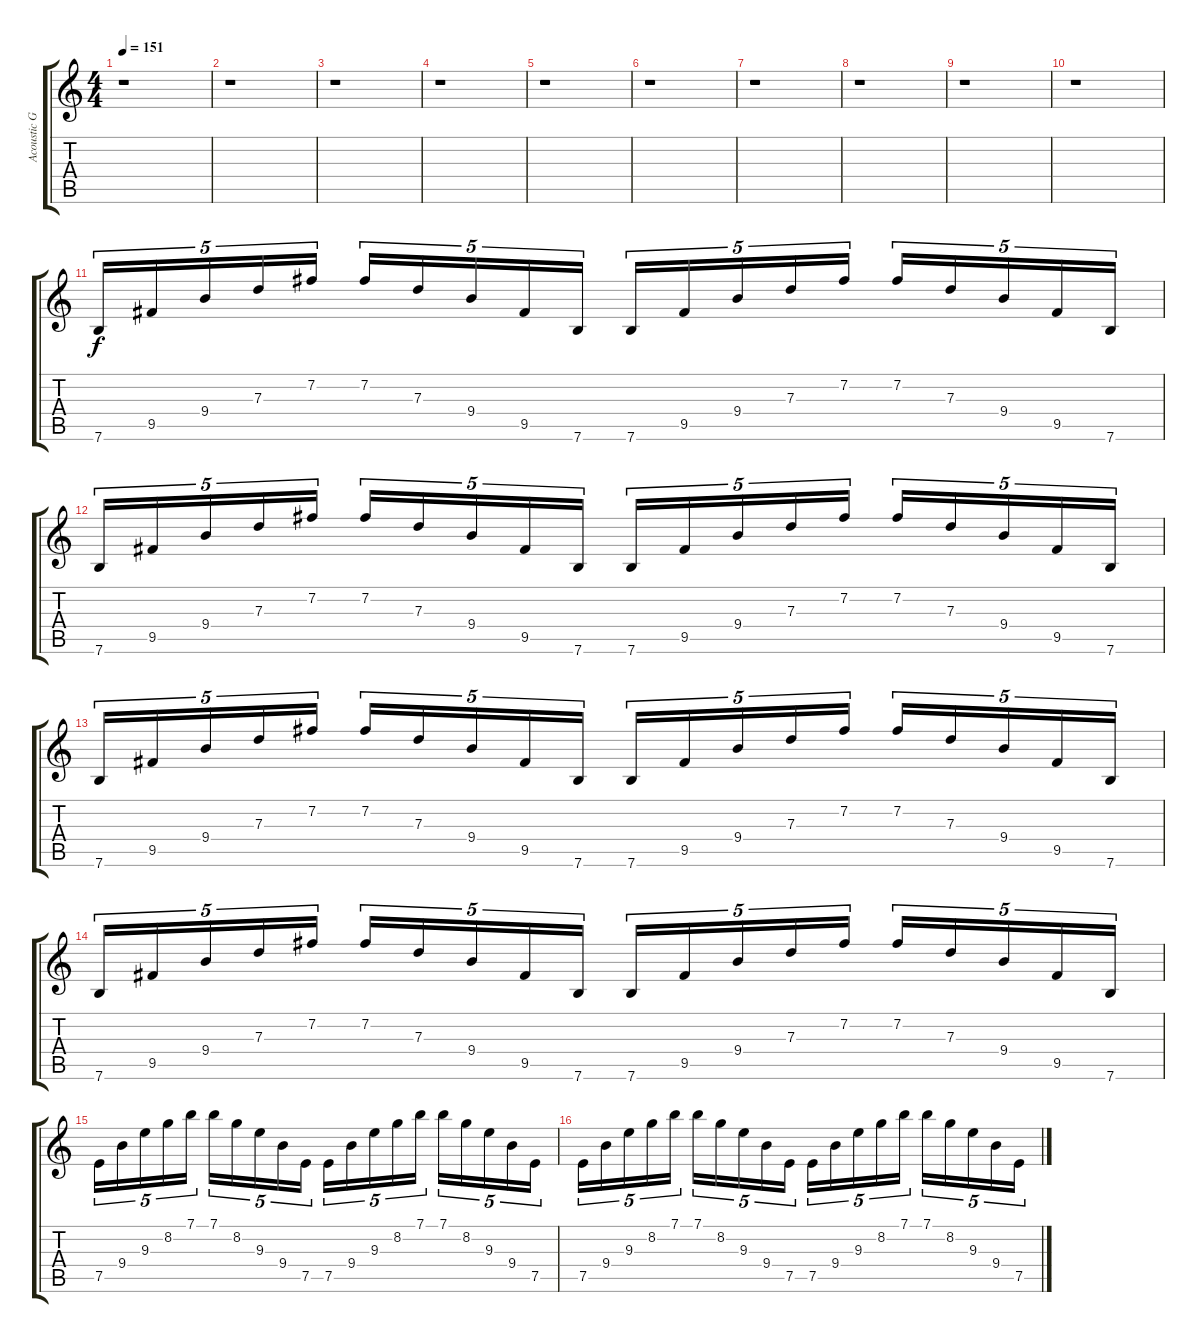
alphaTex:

\track ("Acoustic Guitar" "Acoustic G") {instrument acousticguitarnylon}
\staff {score tabs}
\tuning (E4 B3 G3 D3 A2 E2) {hide}
\ts (4 4)
\tempo 151
\clef g2
\ks c
r.1{dy f} |
r.1 |
r.1 |
r.1 |
r.1 |
r.1 |
r.1 |
r.1 |
r.1 |
r.1 |
7.6.16{tu (5 4)} 9.5.16{tu (5 4)} 9.4.16{tu (5 4)} 7.3.16{tu (5 4)} 7.2.16{tu (5 4)} 7.2.16{tu (5 4)} 7.3.16{tu (5 4)} 9.4.16{tu (5 4)} 9.5.16{tu (5 4)} 7.6.16{tu (5 4)} 7.6.16{tu (5 4)} 9.5.16{tu (5 4)} 9.4.16{tu (5 4)} 7.3.16{tu (5 4)} 7.2.16{tu (5 4)} 7.2.16{tu (5 4)} 7.3.16{tu (5 4)} 9.4.16{tu (5 4)} 9.5.16{tu (5 4)} 7.6.16{tu (5 4)} |
7.6.16{tu (5 4)} 9.5.16{tu (5 4)} 9.4.16{tu (5 4)} 7.3.16{tu (5 4)} 7.2.16{tu (5 4)} 7.2.16{tu (5 4)} 7.3.16{tu (5 4)} 9.4.16{tu (5 4)} 9.5.16{tu (5 4)} 7.6.16{tu (5 4)} 7.6.16{tu (5 4)} 9.5.16{tu (5 4)} 9.4.16{tu (5 4)} 7.3.16{tu (5 4)} 7.2.16{tu (5 4)} 7.2.16{tu (5 4)} 7.3.16{tu (5 4)} 9.4.16{tu (5 4)} 9.5.16{tu (5 4)} 7.6.16{tu (5 4)} |
7.6.16{tu (5 4)} 9.5.16{tu (5 4)} 9.4.16{tu (5 4)} 7.3.16{tu (5 4)} 7.2.16{tu (5 4)} 7.2.16{tu (5 4)} 7.3.16{tu (5 4)} 9.4.16{tu (5 4)} 9.5.16{tu (5 4)} 7.6.16{tu (5 4)} 7.6.16{tu (5 4)} 9.5.16{tu (5 4)} 9.4.16{tu (5 4)} 7.3.16{tu (5 4)} 7.2.16{tu (5 4)} 7.2.16{tu (5 4)} 7.3.16{tu (5 4)} 9.4.16{tu (5 4)} 9.5.16{tu (5 4)} 7.6.16{tu (5 4)} |
7.6.16{tu (5 4)} 9.5.16{tu (5 4)} 9.4.16{tu (5 4)} 7.3.16{tu (5 4)} 7.2.16{tu (5 4)} 7.2.16{tu (5 4)} 7.3.16{tu (5 4)} 9.4.16{tu (5 4)} 9.5.16{tu (5 4)} 7.6.16{tu (5 4)} 7.6.16{tu (5 4)} 9.5.16{tu (5 4)} 9.4.16{tu (5 4)} 7.3.16{tu (5 4)} 7.2.16{tu (5 4)} 7.2.16{tu (5 4)} 7.3.16{tu (5 4)} 9.4.16{tu (5 4)} 9.5.16{tu (5 4)} 7.6.16{tu (5 4)} |
7.5.16{tu (5 4)} 9.4.16{tu (5 4)} 9.3.16{tu (5 4)} 8.2.16{tu (5 4)} 7.1.16{tu (5 4)} 7.1.16{tu (5 4)} 8.2.16{tu (5 4)} 9.3.16{tu (5 4)} 9.4.16{tu (5 4)} 7.5.16{tu (5 4)} 7.5.16{tu (5 4)} 9.4.16{tu (5 4)} 9.3.16{tu (5 4)} 8.2.16{tu (5 4)} 7.1.16{tu (5 4)} 7.1.16{tu (5 4)} 8.2.16{tu (5 4)} 9.3.16{tu (5 4)} 9.4.16{tu (5 4)} 7.5.16{tu (5 4)} |
7.5.16{tu (5 4)} 9.4.16{tu (5 4)} 9.3.16{tu (5 4)} 8.2.16{tu (5 4)} 7.1.16{tu (5 4)} 7.1.16{tu (5 4)} 8.2.16{tu (5 4)} 9.3.16{tu (5 4)} 9.4.16{tu (5 4)} 7.5.16{tu (5 4)} 7.5.16{tu (5 4)} 9.4.16{tu (5 4)} 9.3.16{tu (5 4)} 8.2.16{tu (5 4)} 7.1.16{tu (5 4)} 7.1.16{tu (5 4)} 8.2.16{tu (5 4)} 9.3.16{tu (5 4)} 9.4.16{tu (5 4)} 7.5.16{tu (5 4)}
